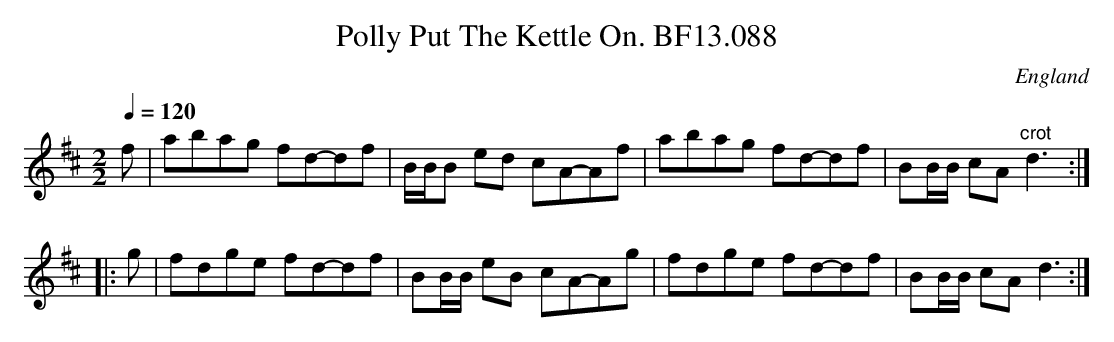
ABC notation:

X:1
T:Polly Put The Kettle On. BF13.088
M:2/2
L:1/8
Q:1/4=120
O:England
K:D major
f|abag fd-df|B/2B/2B ed cA-Af|abag fd-df|BB/2B/2 cA"^crot"d3:|!
|:g|fdge fd-df|BB/2B/2 eB cA-Ag|fdge fd-df|BB/2B/2 cAd3:|
